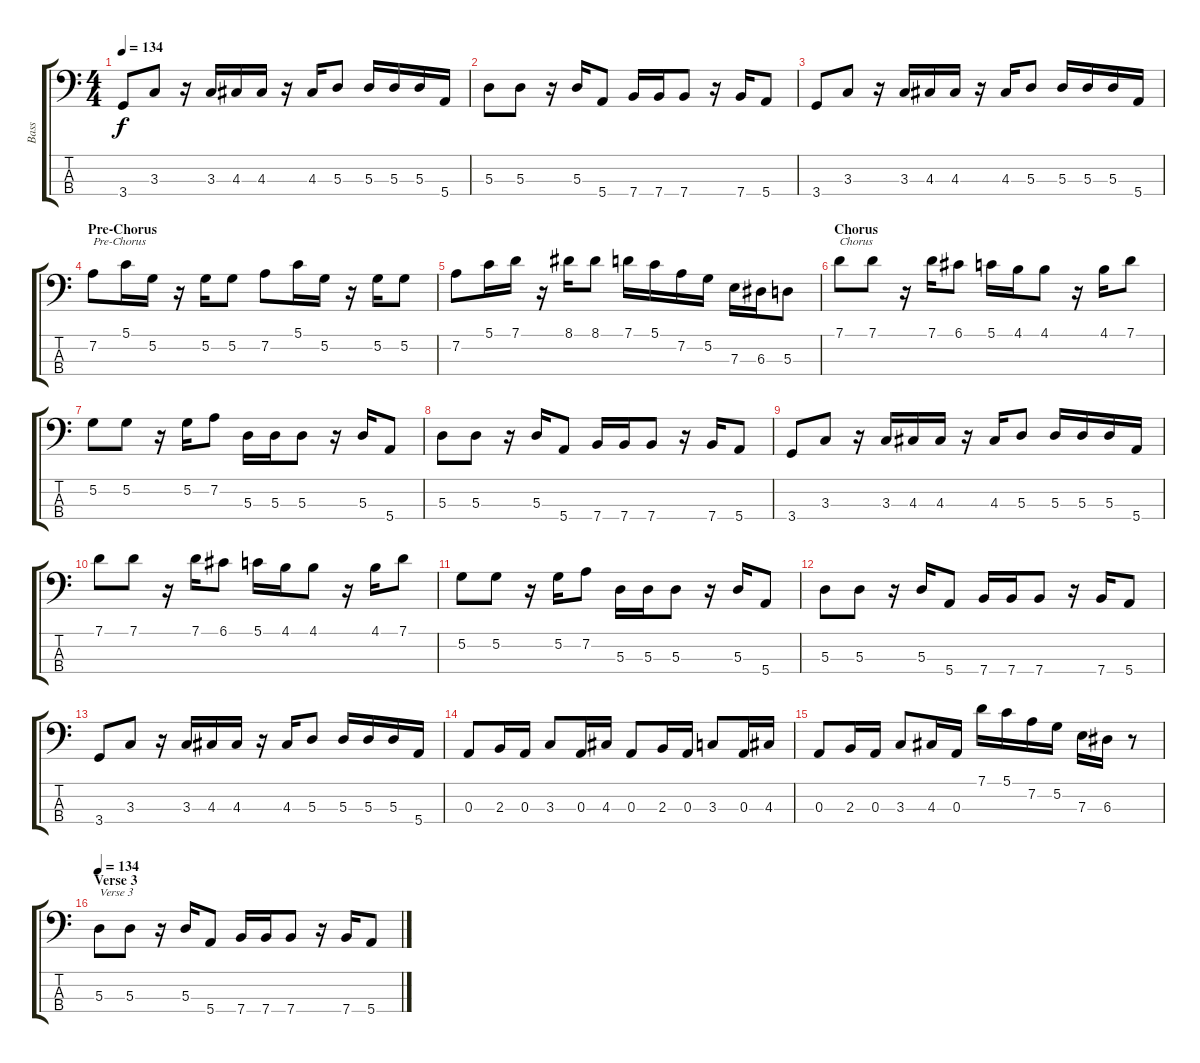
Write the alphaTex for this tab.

\track ("Bass" "Bass") {instrument electricbasspick}
\staff {score tabs}
\tuning (G2 D2 A1 E1) {hide}
\ts (4 4)
\tempo 134
\clef f4
\ks c
3.4.8{dy f} 3.3.8 r.16 3.3.16 4.3.16 4.3.16 r.16 4.3.16 5.3.8 5.3.16 5.3.16 5.3.16 5.4.16 |
5.3.8 5.3.8 r.16 5.3.16 5.4.8 7.4.16 7.4.16 7.4.8 r.16 7.4.16 5.4.8 |
3.4.8 3.3.8 r.16 3.3.16 4.3.16 4.3.16 r.16 4.3.16 5.3.8 5.3.16 5.3.16 5.3.16 5.4.16 |
\section ("" "Pre-Chorus")
7.2.8{txt "Pre-Chorus"} 5.1.16 5.2.16 r.16 5.2.16 5.2.8 7.2.8 5.1.16 5.2.16 r.16 5.2.16 5.2.8 |
7.2.8 5.1.16 7.1.16 r.16 8.1.16 8.1.8 7.1.16 5.1.16 7.2.16 5.2.16 7.3.16 6.3.16 5.3.8 |
\section ("" "Chorus")
7.1.8{txt "Chorus"} 7.1.8 r.16 7.1.16 6.1.8 5.1.16 4.1.16 4.1.8 r.16 4.1.16 7.1.8 |
5.2.8 5.2.8 r.16 5.2.16 7.2.8 5.3.16 5.3.16 5.3.8 r.16 5.3.16 5.4.8 |
5.3.8 5.3.8 r.16 5.3.16 5.4.8 7.4.16 7.4.16 7.4.8 r.16 7.4.16 5.4.8 |
3.4.8 3.3.8 r.16 3.3.16 4.3.16 4.3.16 r.16 4.3.16 5.3.8 5.3.16 5.3.16 5.3.16 5.4.16 |
7.1.8 7.1.8 r.16 7.1.16 6.1.8 5.1.16 4.1.16 4.1.8 r.16 4.1.16 7.1.8 |
5.2.8 5.2.8 r.16 5.2.16 7.2.8 5.3.16 5.3.16 5.3.8 r.16 5.3.16 5.4.8 |
5.3.8 5.3.8 r.16 5.3.16 5.4.8 7.4.16 7.4.16 7.4.8 r.16 7.4.16 5.4.8 |
3.4.8 3.3.8 r.16 3.3.16 4.3.16 4.3.16 r.16 4.3.16 5.3.8 5.3.16 5.3.16 5.3.16 5.4.16 |
0.3.8 2.3.16 0.3.16 3.3.8 0.3.16 4.3.16 0.3.8 2.3.16 0.3.16 3.3.8 0.3.16 4.3.16 |
0.3.8 2.3.16 0.3.16 3.3.8 4.3.16 0.3.16 7.1.16 5.1.16 7.2.16 5.2.16 7.3.16 6.3.16 r.8 |
\section ("" "Verse 3")
\tempo 134
5.3.8{txt "Verse 3"} 5.3.8 r.16 5.3.16 5.4.8 7.4.16 7.4.16 7.4.8 r.16 7.4.16 5.4.8
